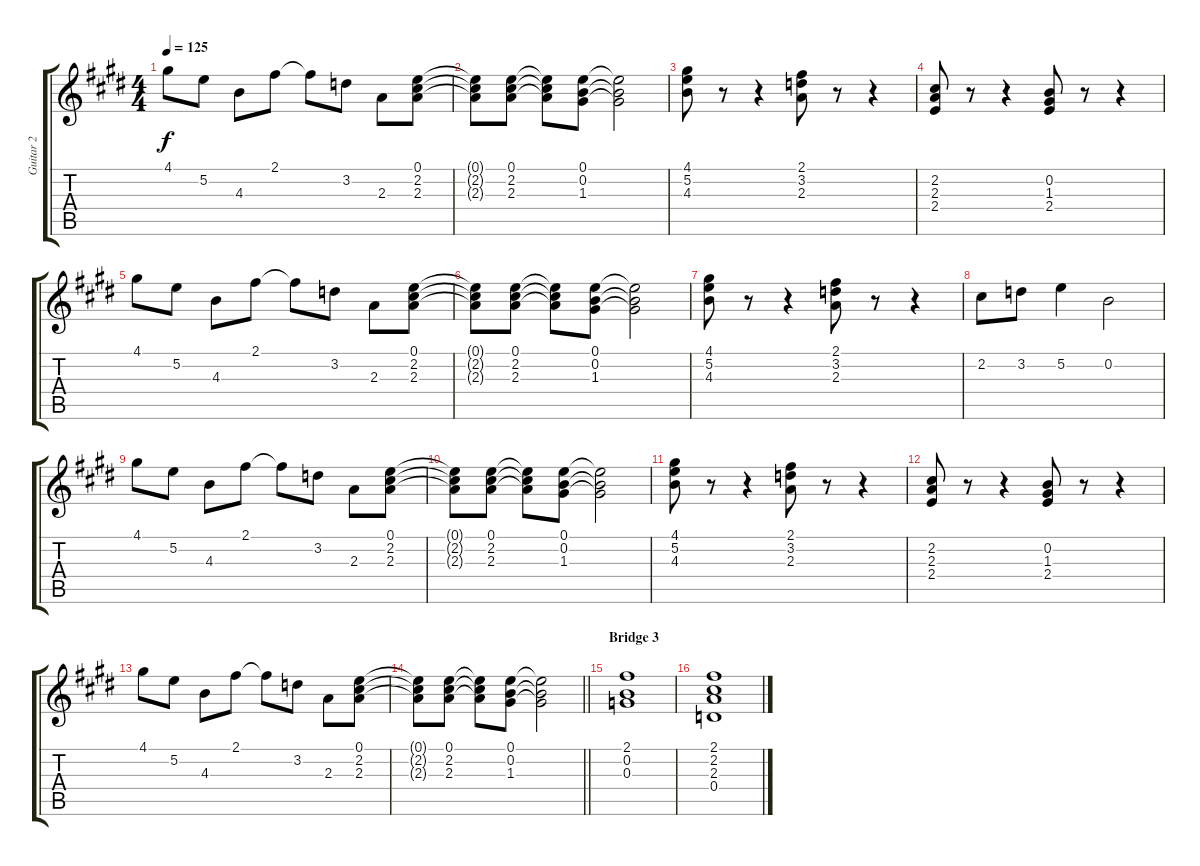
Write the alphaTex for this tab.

\track ("Guitar 2" "Guitar 2") {instrument acousticguitarsteel}
\staff {score tabs}
\tuning (E4 B3 G3 D3 A2 E2) {hide}
\ts (4 4)
\tempo 125
\clef g2
\ks e
4.1.8{dy f} 5.2.8 4.3.8 2.1.8 2.1{t}.8 3.2.8 2.3.8 (0.1 2.2 2.3).8 |
(0.1{t} 2.2{t} 2.3{t}).8 (0.1 2.2 2.3).8 (0.1{t} 2.2{t} 2.3{t}).8 (0.1 0.2 1.3).8 (0.1{t} 0.2{t} 1.3{t}).2 |
(4.1 5.2 4.3).8 r.8 r.4 (2.1 3.2 2.3).8 r.8 r.4 |
(2.2 2.3 2.4).8 r.8 r.4 (0.2 1.3 2.4).8 r.8 r.4 |
4.1.8 5.2.8 4.3.8 2.1.8 2.1{t}.8 3.2.8 2.3.8 (0.1 2.2 2.3).8 |
(0.1{t} 2.2{t} 2.3{t}).8 (0.1 2.2 2.3).8 (0.1{t} 2.2{t} 2.3{t}).8 (0.1 0.2 1.3).8 (0.1{t} 0.2{t} 1.3{t}).2 |
(4.1 5.2 4.3).8 r.8 r.4 (2.1 3.2 2.3).8 r.8 r.4 |
2.2.8 3.2.8 5.2.4 0.2.2 |
4.1.8 5.2.8 4.3.8 2.1.8 2.1{t}.8 3.2.8 2.3.8 (0.1 2.2 2.3).8 |
(0.1{t} 2.2{t} 2.3{t}).8 (0.1 2.2 2.3).8 (0.1{t} 2.2{t} 2.3{t}).8 (0.1 0.2 1.3).8 (0.1{t} 0.2{t} 1.3{t}).2 |
(4.1 5.2 4.3).8 r.8 r.4 (2.1 3.2 2.3).8 r.8 r.4 |
(2.2 2.3 2.4).8 r.8 r.4 (0.2 1.3 2.4).8 r.8 r.4 |
4.1.8 5.2.8 4.3.8 2.1.8 2.1{t}.8 3.2.8 2.3.8 (0.1 2.2 2.3).8 |
\barLineRight lightlight
(0.1{t} 2.2{t} 2.3{t}).8 (0.1 2.2 2.3).8 (0.1{t} 2.2{t} 2.3{t}).8 (0.1 0.2 1.3).8 (0.1{t} 0.2{t} 1.3{t}).2 |
\section ("" "Bridge 3")
(2.1 0.2 0.3).1 |
(2.1 2.2 2.3 0.4).1
